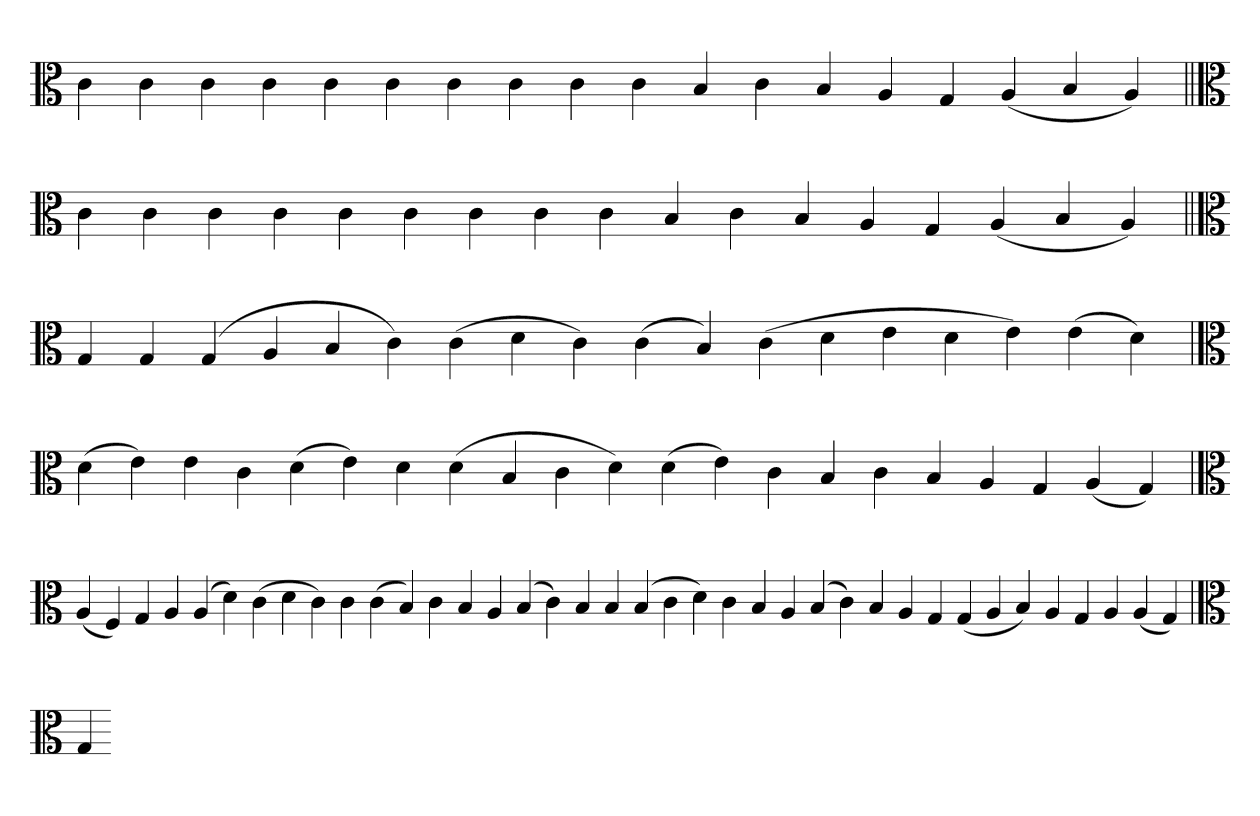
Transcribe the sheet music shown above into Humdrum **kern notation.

**kern
*part1
*staff1
*clefC3
=
4c
4c
4c
4c
4c
4c
4c
4c
4c
4c
4B
4c
4B
4A
4G
(4A
4B
4A)
=||
*clefC3
4c
4c
4c
4c
4c
4c
4c
4c
4c
4B
4c
4B
4A
4G
(4A
4B
4A)
=||
*clefC3
4G
4G
(4G
4A
4B
4c)
(4c
4d
4c)
(4c
4B)
(4c
4d
4e
4d
4e)
(4e
4d)
=`
*clefC3
(4d
4e)
4e
4c
(4d
4e)
4d
(4d
4B
4c
4d)
(4d
4e)
4c
4B
4c
4B
4A
4G
(4A
4G)
='
*clefC3
(4A
4F)
4G
4A
(4A
4d)
(4c
4d
4c)
4c
(4c
4B)
4c
4B
4A
(4B
4c)
4B
4B
(4B
4c
4d)
4c
4B
4A
(4B
4c)
4B
4A
4G
(4G
4A
4B)
4A
4G
4A
(4A
4G)
=
*clefC3
4G
=-
*-
